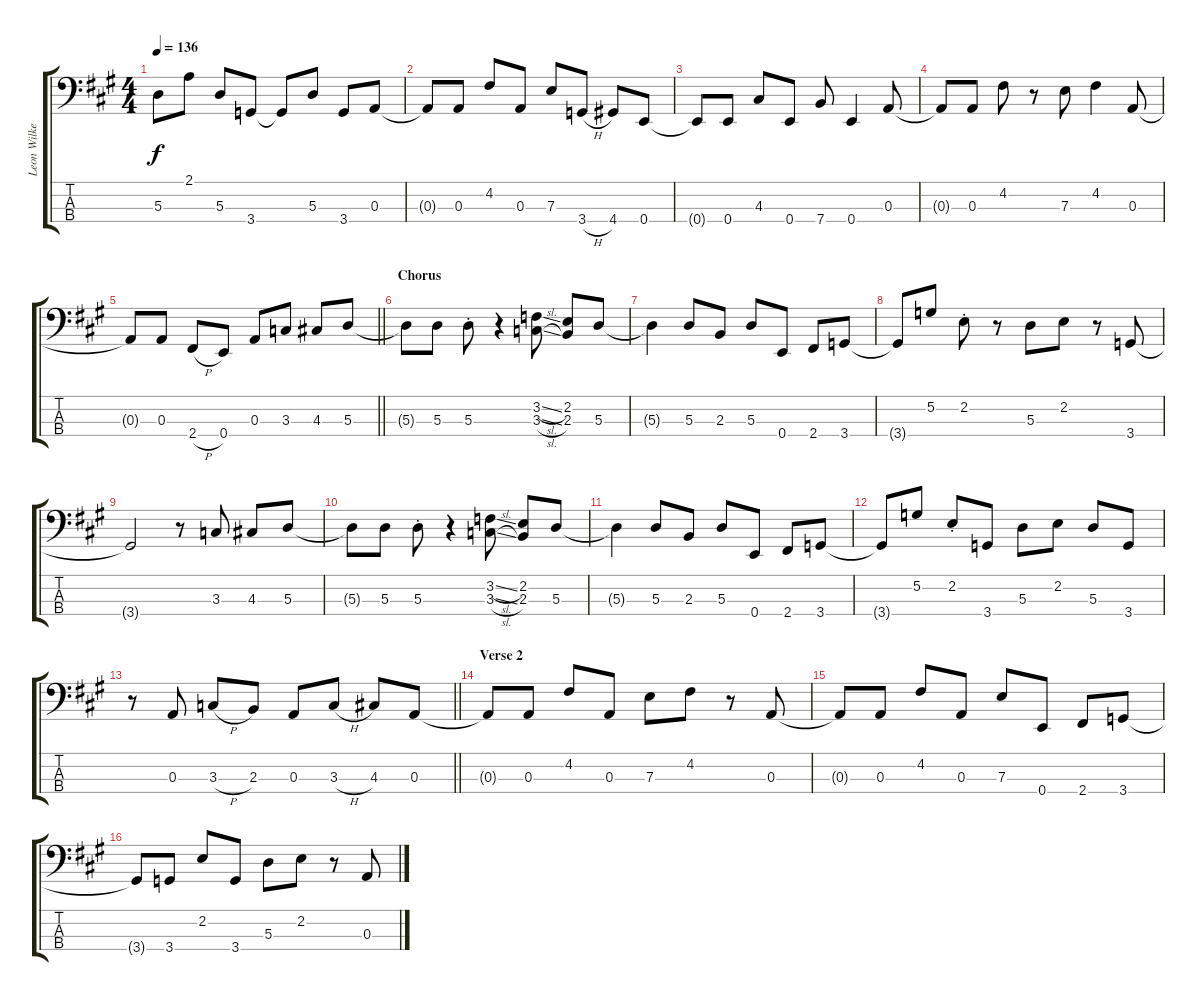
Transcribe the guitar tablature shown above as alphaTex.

\track ("Leon Wilkeson - Bass" "Leon Wilke") {instrument electricbasspick}
\staff {score tabs}
\tuning (G2 D2 A1 E1) {hide}
\ts (4 4)
\tempo 136
\clef f4
\ks a
5.3{t}.8{dy f} 2.1.8 5.3.8 3.4.8 3.4{t}.8 5.3.8 3.4.8 0.3.8 |
0.3{t}.8 0.3.8 4.2.8 0.3.8 7.3.8 3.4{h}.8 4.4.8 0.4.8 |
0.4{t}.8 0.4.8 4.3.8 0.4.8 7.4.8 0.4.4 0.3.8 |
0.3{t}.8 0.3.8 4.2.8 r.8 7.3.8 4.2.4 0.3.8 |
\barLineRight lightlight
0.3{t}.8 0.3.8 2.4{h}.8 0.4.8 0.3.8 3.3.8 4.3.8 5.3.8 |
\section ("" "Chorus")
5.3{t}.8 5.3.8 5.3{st}.8 r.4 (3.2{sl} 3.3{sl}).8 (2.2 2.3).8 5.3.8 |
5.3{t}.4 5.3.8 2.3.8 5.3.8 0.4.8 2.4.8 3.4.8 |
3.4{t}.8 5.2.8 2.2{st}.8 r.8 5.3.8 2.2.8 r.8 3.4.8 |
3.4{t}.2 r.8 3.3.8 4.3.8 5.3.8 |
5.3{t}.8 5.3.8 5.3{st}.8 r.4 (3.2{sl} 3.3{sl}).8 (2.2 2.3).8 5.3.8 |
5.3{t}.4 5.3.8 2.3.8 5.3.8 0.4.8 2.4.8 3.4.8 |
3.4{t}.8 5.2.8 2.2{st}.8 3.4.8 5.3.8 2.2.8 5.3.8 3.4.8 |
\barLineRight lightlight
r.8 0.3.8 3.3{h}.8 2.3.8 0.3.8 3.3{h}.8 4.3.8 0.3.8 |
\section ("" "Verse 2")
0.3{t}.8 0.3.8 4.2.8 0.3.8 7.3.8 4.2.8 r.8 0.3.8 |
0.3{t}.8 0.3.8 4.2.8 0.3.8 7.3.8 0.4.8 2.4.8 3.4.8 |
3.4{t}.8 3.4.8 2.2.8 3.4.8 5.3.8 2.2.8 r.8 0.3.8
